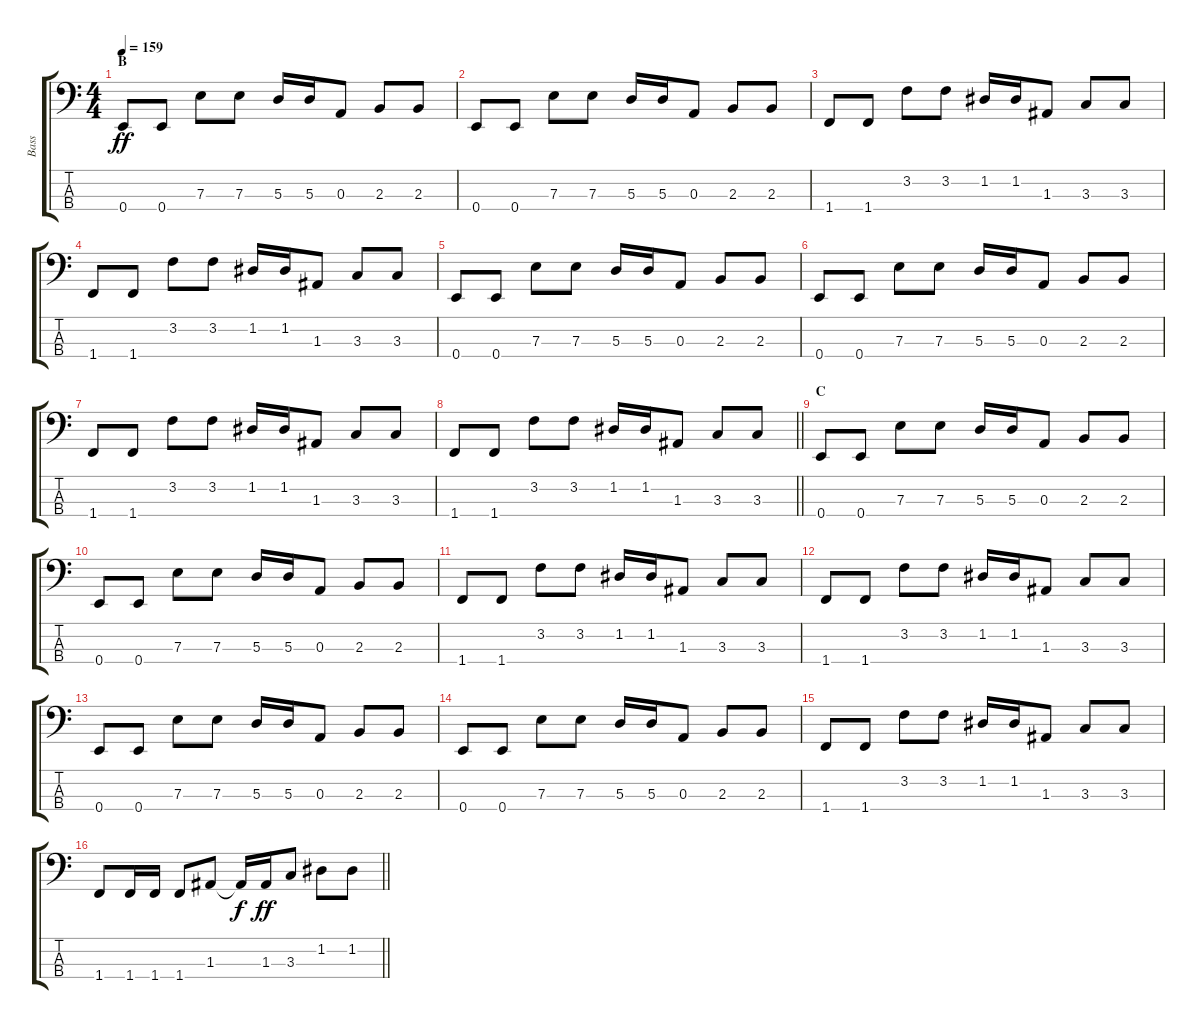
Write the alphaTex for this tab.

\track ("Bass" "Bass") {instrument electricbasspick}
\staff {score tabs}
\tuning (G2 D2 A1 E1) {hide}
\ts (4 4)
\section ("" "B")
\tempo 159
\clef f4
\ks c
0.4.8{dy ff} 0.4.8 7.3.8 7.3.8 5.3.16 5.3.16 0.3.8 2.3.8 2.3.8 |
0.4.8 0.4.8 7.3.8 7.3.8 5.3.16 5.3.16 0.3.8 2.3.8 2.3.8 |
1.4.8 1.4.8 3.2.8 3.2.8 1.2.16 1.2.16 1.3.8 3.3.8 3.3.8 |
1.4.8 1.4.8 3.2.8 3.2.8 1.2.16 1.2.16 1.3.8 3.3.8 3.3.8 |
0.4.8 0.4.8 7.3.8 7.3.8 5.3.16 5.3.16 0.3.8 2.3.8 2.3.8 |
0.4.8 0.4.8 7.3.8 7.3.8 5.3.16 5.3.16 0.3.8 2.3.8 2.3.8 |
1.4.8 1.4.8 3.2.8 3.2.8 1.2.16 1.2.16 1.3.8 3.3.8 3.3.8 |
\barLineRight lightlight
1.4.8 1.4.8 3.2.8 3.2.8 1.2.16 1.2.16 1.3.8 3.3.8 3.3.8 |
\section ("" "C")
0.4.8 0.4.8 7.3.8 7.3.8 5.3.16 5.3.16 0.3.8 2.3.8 2.3.8 |
0.4.8 0.4.8 7.3.8 7.3.8 5.3.16 5.3.16 0.3.8 2.3.8 2.3.8 |
1.4.8 1.4.8 3.2.8 3.2.8 1.2.16 1.2.16 1.3.8 3.3.8 3.3.8 |
1.4.8 1.4.8 3.2.8 3.2.8 1.2.16 1.2.16 1.3.8 3.3.8 3.3.8 |
0.4.8 0.4.8 7.3.8 7.3.8 5.3.16 5.3.16 0.3.8 2.3.8 2.3.8 |
0.4.8 0.4.8 7.3.8 7.3.8 5.3.16 5.3.16 0.3.8 2.3.8 2.3.8 |
1.4.8 1.4.8 3.2.8 3.2.8 1.2.16 1.2.16 1.3.8 3.3.8 3.3.8 |
\barLineRight lightlight
1.4.8 1.4.16 1.4.16 1.4.8 1.3.8 1.3{t}.16{dy f} 1.3.16{dy ff} 3.3.8 1.2.8 1.2.8
